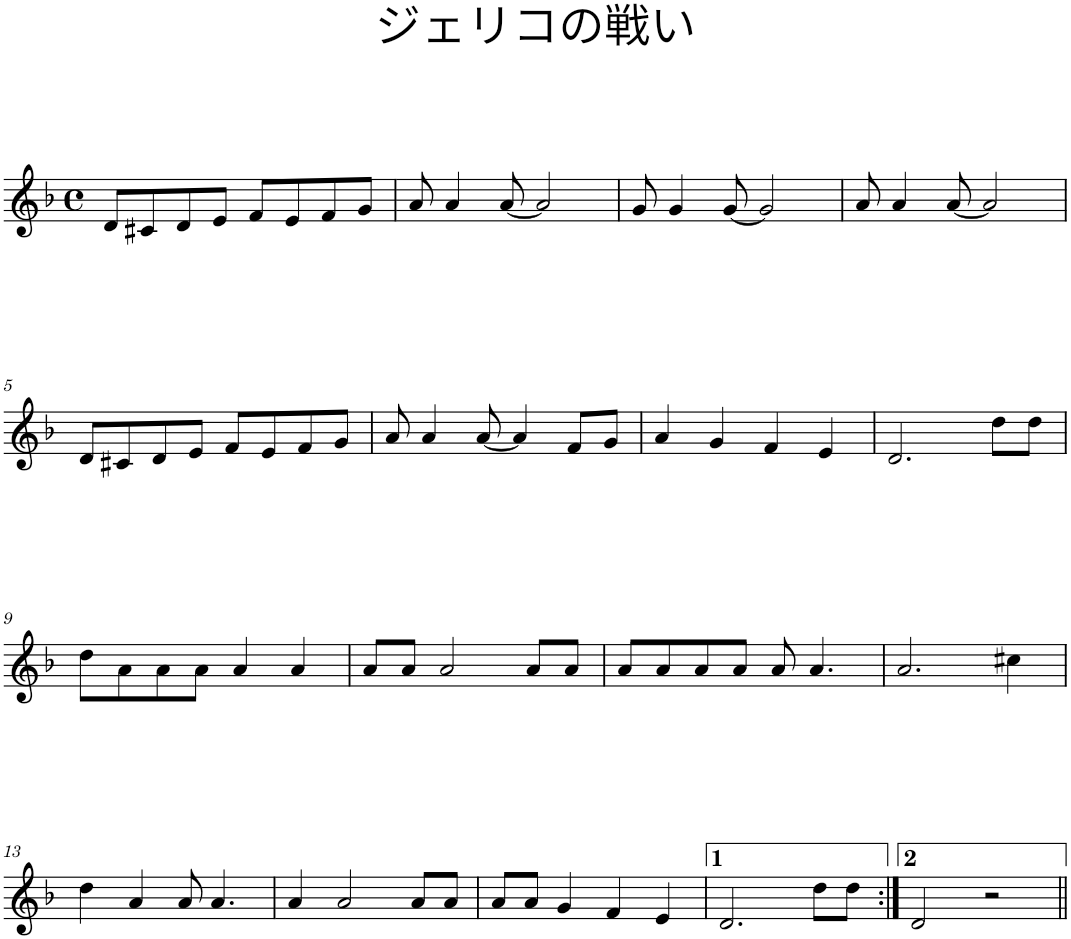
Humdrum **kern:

**kern
*part1
*staff1
*I"Track 1
*clefG2
*k[b-]
*F:
*M4/4
*met(c)
=1
8d/L
8c#X/
8d/
8e/J
8f/L
8e/
8f/
8g/J
=2
8a/
4a/
[8a/
2a/]
=3
8g/
4g/
[8g/
2g/]
=4
8a/
4a/
[8a/
2a/]
!!LO:LB:g=z
=5
8d/L
8c#X/
8d/
8e/J
8f/L
8e/
8f/
8g/J
=6
8a/
4a/
[8a/
4a/]
8f/L
8g/J
=7
4a/
4g/
4f/
4e/
=8
2.d/
8dd\L
8dd\J
!!LO:LB:g=z
=9
8dd\L
8a\
8a\
8a\J
4a/
4a/
=10
8a/L
8a/J
2a/
8a/L
8a/J
=11
8a/L
8a/
8a/
8a/J
8a/
4.a/
=12
2.a/
4cc#X\
!!LO:LB:g=z
=13
4dd\
4a/
8a/
4.a/
=14
4a/
2a/
8a/L
8a/J
=15
8a/L
8a/J
4g/
4f/
4e/
=16
2.d/
8dd\L
8dd\J
=17:|!
2d/
2r
=||
*-
